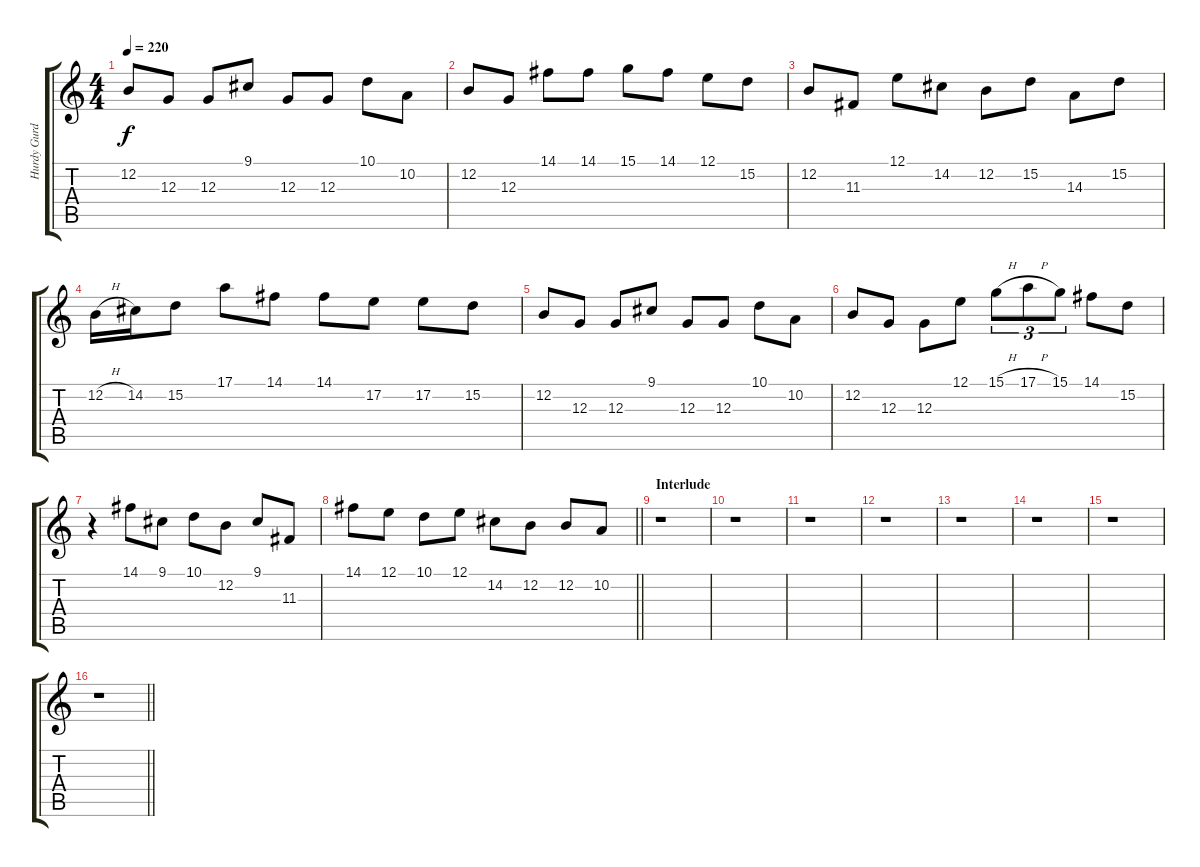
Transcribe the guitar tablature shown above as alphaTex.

\track ("Hurdy Gurdy" "Hurdy Gurd") {instrument cello}
\staff {score tabs}
\tuning (E4 B3 G3 D3 A2 E2) {hide}
\ts (4 4)
\tempo 220
\clef g2
\ks c
12.2.8{dy f} 12.3.8 12.3.8 9.1.8 12.3.8 12.3.8 10.1.8 10.2.8 |
12.2.8 12.3.8 14.1.8 14.1.8 15.1.8 14.1.8 12.1.8 15.2.8 |
12.2.8 11.3.8 12.1.8 14.2.8 12.2.8 15.2.8 14.3.8 15.2.8 |
12.2{h}.16 14.2.16 15.2.8 17.1.8 14.1.8 14.1.8 17.2.8 17.2.8 15.2.8 |
12.2.8 12.3.8 12.3.8 9.1.8 12.3.8 12.3.8 10.1.8 10.2.8 |
12.2.8 12.3.8 12.3.8 12.1.8 15.1{h}.8{tu (3 2)} 17.1{h}.8{tu (3 2)} 15.1.8{tu (3 2)} 14.1.8 15.2.8 |
r.4 14.1.8 9.1.8 10.1.8 12.2.8 9.1.8 11.3.8 |
\barLineRight lightlight
14.1.8 12.1.8 10.1.8 12.1.8 14.2.8 12.2.8 12.2.8 10.2.8 |
\section ("" "Interlude")
r.1 |
r.1 |
r.1 |
r.1 |
r.1 |
r.1 |
r.1 |
\barLineRight lightlight
r.1
